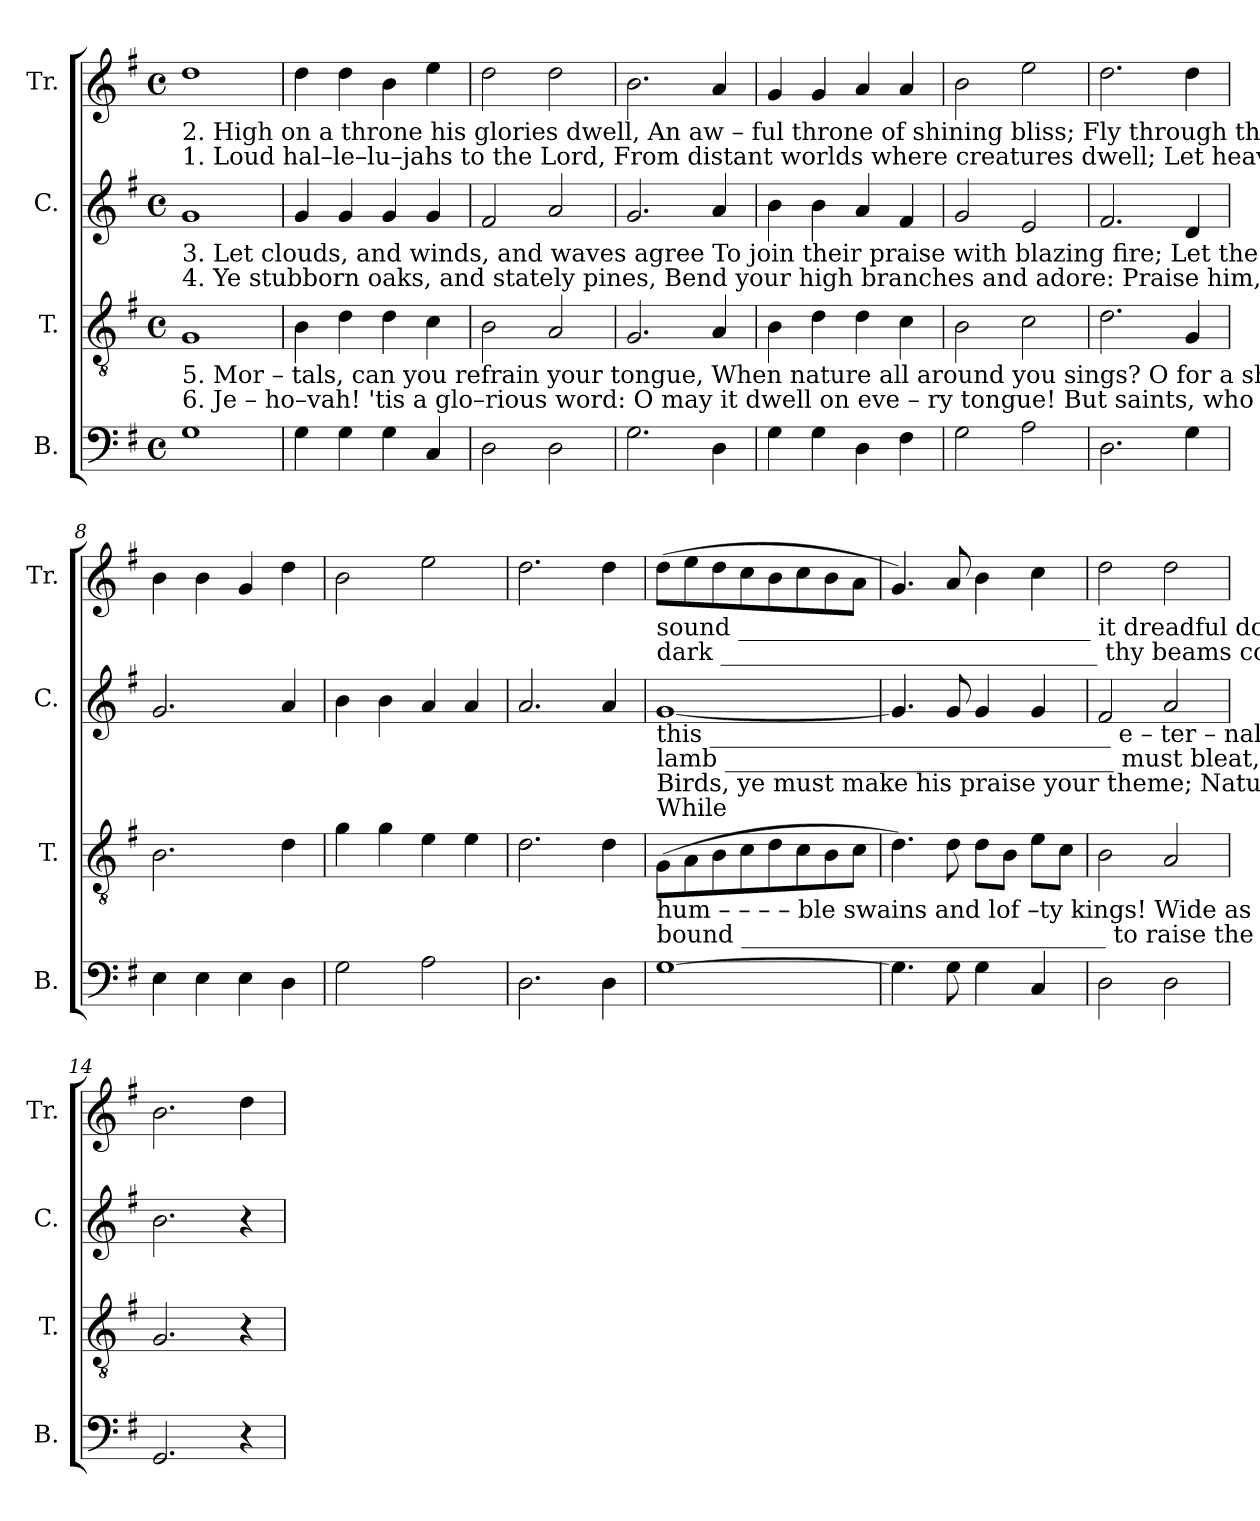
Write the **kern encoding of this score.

**kern	**kern	**kern	**kern
*part4	*part3	*part2	*part1
*staff4	*staff3	*staff2	*staff1
*I"B.	*I"T.	*I"C.	*I"Tr.
*I'B.	*I'T.	*I'C.	*I'Tr.
*clefF4	*clefGv2	*clefG2	*clefG2
*k[f#]	*k[f#]	*k[f#]	*k[f#]
*M4/4	*M4/4	*M4/4	*M4/4
*met(c)	*met(c)	*met(c)	*met(c)
*MM150	*MM150	*MM150	*MM150
=1	=1	=1	=1
!	!	!	!LO:TX:b:t=2. High    on a throne his glories dwell,  An       aw – ful   throne  of    shining     bliss;    Fly through the world, O sun! and        tell        How
!	!	!	!LO:TX:b:t=1. Loud     hal–le–lu–jahs to  the  Lord,  From distant worlds where creatures dwell;    Let heav'n begin the    so    –   lemn       word,   And
!	!	!LO:TX:b:t=3. Let  clouds, and winds, and waves agree      To  join their praise with blazing fire;    Let    the             firm  earth  and rolling sea       In	!
!	!	!LO:TX:b:t=4. Ye   stubborn  oaks,  and    stately  pines,     Bend your high branches and adore&colon;  Praise him,      ye beasts, in different strains;     The	!
!	!LO:TX:b:t=5. Mor  –  tals, can you refrain your tongue,   When  nature  all  around  you  sings?      O     for             a shout from old and young,  From	!	!
!	!LO:TX:b:t=6. Je      –    ho–vah!  'tis  a   glo–rious word&colon;     O   may  it dwell on  eve – ry tongue!     But  saints, who best have known the Lord,  Are	!	!
1G	1G	1g	1dd
=2	=2	=2	=2
4G\	4B\	4g/	4dd\
4G\	4d\	4g/	4dd\
4G\	4d\	4g/	4b\
4C/	4c\	4g/	4ee\
=3	=3	=3	=3
2D\	2B\	2f#/	2dd\
2D\	2A/	2a/	2dd\
=4	=4	=4	=4
2.G\	2.G/	2.g/	2.b\
4D\	4A/	4a/	4a/
=5	=5	=5	=5
4G\	4B\	4b\	4g/
4G\	4d\	4b\	4g/
4D\	4d\	4a/	4a/
4F#\	4c\	4f#/	4a/
=6	=6	=6	=6
2G\	2B\	2g/	2b\
2A\	2c\	2e/	2ee\
=7	=7	=7	=7
2.D\	2.d\	2.f#/	2.dd\
4G\	4G/	4d/	4dd\
=8	=8	=8	=8
4E\	2.B\	2.g/	4b\
4E\	.	.	4b\
4E\	.	.	4g/
4D\	4d\	4a/	4dd\
=9	=9	=9	=9
2G\	4g\	4b\	2b\
.	4g\	4b\	.
2A\	4e\	4a/	2ee\
.	4e\	4a/	.
=10	=10	=10	=10
2.D\	2.d\	2.a/	2.dd\
4D\	4d\	4a/	4dd\
!!LO:LB:g=z
=11	=11	=11	=11
!	!	!	!LO:TX:b:t=sound _____________________________   it    dreadful        down  to   hell.    The Lord, how absolute he reigns! Let every angel bend the knee; Sing
!	!	!	!LO:TX:b:t=dark _______________________________   thy beams com–pared to his. Awake, ye tempests, and his fame In sounds of dreadful praise declare And
!	!	!LO:TX:b:t=this _________________________________   e  – ter – nal      song conspire.  Ye flowery plains, proclaim his skill;  Valleys, lie low before his eye;  And	!
!	!	!LO:TX:b:t=lamb ________________________________   must  bleat, the    li  –  on   roar.	!
!	!	!LO:TX:b:t=Birds, ye must make his praise your theme;  Nature demands a song from you;	!
!	!	!LO:TX:b:t=While	!
!	!LO:TX:b:t=hum         –        –        –        –       ble   swains  and  lof –ty kings!  Wide as his vast dominion lies  Make the Creator's name be known; Loud	!	!
!	!LO:TX:b:t=bound ______________________________  to  raise the noblest song.   Speak of the wonders of that love  Which Gabriel plays on every chord&colon;  From	!	!
[1G	(8G\L	[1g	(8dd\L
.	8A\	.	8ee\
.	8B\	.	8dd\
.	8c\	.	8cc\
.	8d\	.	8b\
.	8c\	.	8cc\
.	8B\	.	8b\
.	8c\J	.	8a\J
=12	=12	=12	=12
4.G\]	4.d\)	4.g/]	4.g/)
8G\	8d\	8g/	8a/
4G\	8d\L	4g/	4b\
.	8B\J	.	.
4C/	8e\L	4g/	4cc\
.	8c\J	.	.
=13	=13	=13	=13
2D\	2B\	2f#/	2dd\
2D\	2A/	2a/	2dd\
=14	=14	=14	=14
2.GG/	2.G/	2.b\	2.b\
4r	4r	4r	4dd\
=	=	=	=
*-	*-	*-	*-
